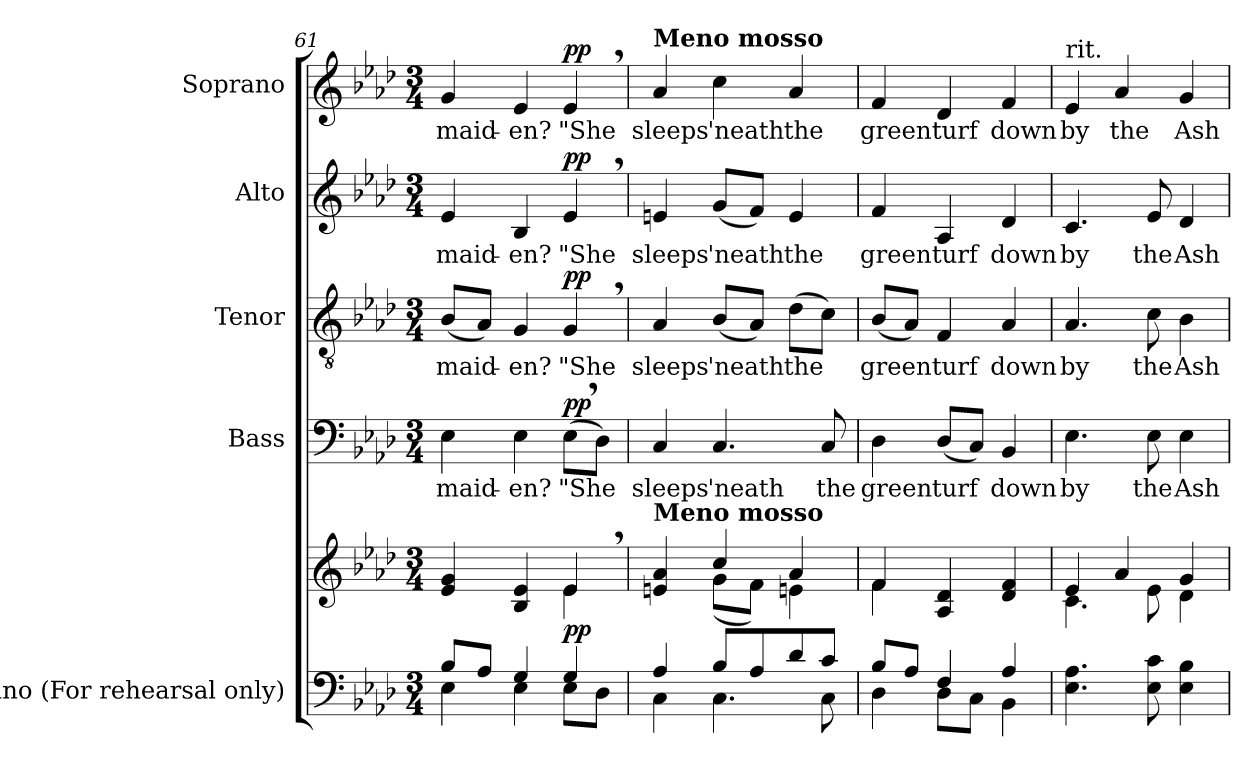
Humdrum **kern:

**kern	**kern	**dynam	**kern	**text	**dynam	**kern	**text	**dynam	**kern	**text	**dynam	**kern	**text	**dynam
*part5	*part5	*part5	*part4	*part4	*part4	*part3	*part3	*part3	*part2	*part2	*part2	*part1	*part1	*part1
*staff6	*staff5	*staff5/6	*staff4	*staff4	*staff4	*staff3	*staff3	*staff3	*staff2	*staff2	*staff2	*staff1	*staff1	*staff1
*I"Piano (For rehearsal only)	*	*	*I"Bass	*	*	*I"Tenor	*	*	*I"Alto	*	*	*I"Soprano	*	*
*I'Pno.	*	*	*I'B.	*	*	*I'T.	*	*	*I'A.	*	*	*I'S.	*	*
*clefF4	*clefG2	*	*clefF4	*	*	*clefGv2	*	*	*clefG2	*	*	*clefG2	*	*
*	*	*	*	*	*	*ITrd7c12	*	*	*	*	*	*	*	*
*k[b-e-a-d-]	*k[b-e-a-d-]	*	*k[b-e-a-d-]	*	*	*k[b-e-a-d-]	*	*	*k[b-e-a-d-]	*	*	*k[b-e-a-d-]	*	*
*A-:	*A-:	*	*A-:	*	*	*A-:	*	*	*A-:	*	*	*A-:	*	*
*M3/4	*M3/4	*	*M3/4	*	*	*M3/4	*	*	*M3/4	*	*	*M3/4	*	*
=61	=61	=61	=61	=61	=61	=61	=61	=61	=61	=61	=61	=61	=61	=61
*^	*^	*	*	*	*	*	*	*	*	*	*	*	*	*
!	!	!	!	!	!	!LO:LY:b:color=#000000	!	!	!	!	!	!	!	!	!	!
!	!	!	!	!	!	!	!	!	!LO:LY:b:color=#000000	!	!	!	!	!	!	!
!	!	!	!	!	!	!	!	!	!	!	!	!LO:LY:b:color=#000000	!	!	!	!
!	!	!	!	!	!	!	!	!	!	!	!	!	!	!	!LO:LY:b:color=#000000	!
8B-i/L	4E-i\	2ryy	4e-i/ 4gi	.	4E-i\	maid-	.	(8BB-i/L	maid-	.	4e-i/	maid-	.	4gi/	maid-	.
8A-i/J	.	.	.	.	.	.	.	8AA-i/J)	.	.	.	.	.	.	.	.
!	!	!	!	!	!	!LO:LY:b:color=#000000	!	!	!	!	!	!	!	!	!	!
!	!	!	!	!	!	!	!	!	!LO:LY:b:color=#000000	!	!	!	!	!	!	!
!	!	!	!	!	!	!	!	!	!	!	!	!LO:LY:b:color=#000000	!	!	!	!
!	!	!	!	!	!	!	!	!	!	!	!	!	!	!	!LO:LY:b:color=#000000	!
4Gi/	4E-i\	.	4B-i/ 4e-i	.	4E-i\	-en?	.	4GGi/	-en?	.	4B-i/	-en?	.	4e-i/	-en?	.
!	!	!	!	!	!	!LO:LY:b:color=#000000	!	!	!	!	!	!	!	!	!	!
!	!	!	!	!	!	!	!	!	!LO:LY:b:color=#000000	!	!	!	!	!	!	!
!	!	!	!	!	!	!	!	!	!	!	!	!LO:LY:b:color=#000000	!	!	!	!
!	!	!	!	!	!	!	!	!	!	!	!	!	!	!	!LO:LY:b:color=#000000	!
4Gi/	8E-i\L	4e-,i/	4e-i\	pp	(8E-,i\L	"She	pp	4GG,i/	"She	pp	4e-,i/	"She	pp	4e-,i/	"She	pp
.	8D-i\J	.	.	.	8D-i\J)	.	.	.	.	.	.	.	.	.	.	.
=62	=62	=62	=62	=62	=62	=62	=62	=62	=62	=62	=62	=62	=62	=62	=62	=62
!	!	!	!	!	!	!LO:LY:b:color=#000000	!	!	!	!	!	!	!	!	!	!
!	!	!	!	!	!	!	!	!	!LO:LY:b:color=#000000	!	!	!	!	!	!	!
!	!	!	!	!	!	!	!	!	!	!	!	!LO:LY:b:color=#000000	!	!	!	!
!	!	!	!	!	!	!	!	!	!	!	!	!	!	!LO:TX:a:B:t=Meno mosso	!	!
!	!	!LO:TX:a:B:t=Meno mosso	!	!	!	!	!	!	!	!	!	!	!	!	!	!
!	!	!	!	!	!	!	!	!	!	!	!	!	!	!	!LO:LY:b:color=#000000	!
4A-i/	4Ci\	4eni/ 4a-i	4ryy	.	4Ci/	sleeps	.	4AA-i/	sleeps	.	4eni/	sleeps	.	4a-i/	sleeps	.
!	!	!	!	!	!	!LO:LY:b:color=#000000	!	!	!	!	!	!	!	!	!	!
!	!	!	!	!	!	!	!	!	!LO:LY:b:color=#000000	!	!	!	!	!	!	!
!	!	!	!	!	!	!	!	!	!	!	!	!LO:LY:b:color=#000000	!	!	!	!
!	!	!	!	!	!	!	!	!	!	!	!	!	!	!	!LO:LY:b:color=#000000	!
8B-i/L	4.Ci\	4cci/	(8gi\L	.	4.Ci/	'neath	.	(8BB-i/L	'neath	.	(8gi/L	'neath	.	4cci\	'neath	.
8A-i/	.	.	8fi\J)	.	.	.	.	8AA-i/J)	.	.	8fi/J)	.	.	.	.	.
!	!	!	!	!	!	!	!	!	!LO:LY:b:color=#000000	!	!	!	!	!	!	!
!	!	!	!	!	!	!	!	!	!	!	!	!LO:LY:b:color=#000000	!	!	!	!
!	!	!	!	!	!	!	!	!	!	!	!	!	!	!	!LO:LY:b:color=#000000	!
8d-i/	.	4a-i/	4eni\	.	.	.	.	(8D-i\L	the	.	4ei/	the	.	4a-i/	the	.
!	!	!	!	!	!	!LO:LY:b:color=#000000	!	!	!	!	!	!	!	!	!	!
8ci/J	8Ci\	.	.	.	8Ci/	the	.	8Ci\J)	.	.	.	.	.	.	.	.
=63	=63	=63	=63	=63	=63	=63	=63	=63	=63	=63	=63	=63	=63	=63	=63	=63
!	!	!	!	!	!	!LO:LY:b:color=#000000	!	!	!	!	!	!	!	!	!	!
!	!	!	!	!	!	!	!	!	!LO:LY:b:color=#000000	!	!	!	!	!	!	!
!	!	!	!	!	!	!	!	!	!	!	!	!LO:LY:b:color=#000000	!	!	!	!
!	!	!	!	!	!	!	!	!	!	!	!	!	!	!	!LO:LY:b:color=#000000	!
8B-i/L	4D-i\	4fi/	4fi\	.	4D-i\	green	.	(8BB-i/L	green	.	4fi/	green	.	4fi/	green	.
8A-i/J	.	.	.	.	.	.	.	8AA-i/J)	.	.	.	.	.	.	.	.
!	!	!	!	!	!	!LO:LY:b:color=#000000	!	!	!	!	!	!	!	!	!	!
!	!	!	!	!	!	!	!	!	!LO:LY:b:color=#000000	!	!	!	!	!	!	!
!	!	!	!	!	!	!	!	!	!	!	!	!LO:LY:b:color=#000000	!	!	!	!
!	!	!	!	!	!	!	!	!	!	!	!	!	!	!	!LO:LY:b:color=#000000	!
4Fi/	8D-i\L	2ryy	4A-i/ 4d-i	.	(8D-i/L	turf	.	4FFi/	turf	.	4A-i/	turf	.	4d-i/	turf	.
.	8Ci\J	.	.	.	8Ci/J)	.	.	.	.	.	.	.	.	.	.	.
!	!	!	!	!	!	!LO:LY:b:color=#000000	!	!	!	!	!	!	!	!	!	!
!	!	!	!	!	!	!	!	!	!LO:LY:b:color=#000000	!	!	!	!	!	!	!
!	!	!	!	!	!	!	!	!	!	!	!	!LO:LY:b:color=#000000	!	!	!	!
!	!	!	!	!	!	!	!	!	!	!	!	!	!	!	!LO:LY:b:color=#000000	!
4A-i/	4BB-i\	.	4d-i/ 4fi	.	4BB-i/	down	.	4AA-i/	down	.	4d-i/	down	.	4fi/	down	.
*v	*v	*	*	*	*	*	*	*	*	*	*	*	*	*	*	*
=64	=64	=64	=64	=64	=64	=64	=64	=64	=64	=64	=64	=64	=64	=64	=64
*^	*	*	*	*	*	*	*	*	*	*	*	*	*	*	*
!	!	!	!	!	!	!LO:LY:b:color=#000000	!	!	!	!	!	!	!	!	!	!
*v	*v	*	*	*	*	*	*	*	*	*	*	*	*	*	*	*
*^	*	*	*	*	*	*	*	*	*	*	*	*	*	*	*
!	!	!	!	!	!	!	!	!	!LO:LY:b:color=#000000	!	!	!	!	!	!	!
*v	*v	*	*	*	*	*	*	*	*	*	*	*	*	*	*	*
*^	*	*	*	*	*	*	*	*	*	*	*	*	*	*	*
!	!	!	!	!	!	!	!	!	!	!	!	!LO:LY:b:color=#000000	!	!	!	!
*v	*v	*	*	*	*	*	*	*	*	*	*	*	*	*	*	*
*^	*	*	*	*	*	*	*	*	*	*	*	*	*	*	*
!	!	!	!	!	!	!	!	!	!	!	!	!	!	!LO:TX:t=rit.	!	!
!	!	!	!	!	!	!	!	!	!	!	!	!	!	!	!LO:LY:b:color=#000000	!
*v	*v	*	*	*	*	*	*	*	*	*	*	*	*	*	*	*
4.E-i\ 4.A-i	4e-i/	4.ci\	.	4.E-i\	by	.	4.AA-i/	by	.	4.ci/	by	.	4e-i/	by	.
!	!	!	!	!	!	!	!	!	!	!	!	!	!	!LO:LY:b:color=#000000	!
.	4a-i/	.	.	.	.	.	.	.	.	.	.	.	4a-i/	the	.
!	!	!	!	!	!LO:LY:b:color=#000000	!	!	!	!	!	!	!	!	!	!
!	!	!	!	!	!	!	!	!LO:LY:b:color=#000000	!	!	!	!	!	!	!
!	!	!	!	!	!	!	!	!	!	!	!LO:LY:b:color=#000000	!	!	!	!
8E-i\ 8ci	.	8e-i\	.	8E-i\	the	.	8Ci\	the	.	8e-i/	the	.	.	.	.
!	!	!	!	!	!LO:LY:b:color=#000000	!	!	!	!	!	!	!	!	!	!
!	!	!	!	!	!	!	!	!LO:LY:b:color=#000000	!	!	!	!	!	!	!
!	!	!	!	!	!	!	!	!	!	!	!LO:LY:b:color=#000000	!	!	!	!
!	!	!	!	!	!	!	!	!	!	!	!	!	!	!LO:LY:b:color=#000000	!
4E-i\ 4B-i	4gi/	4d-i\	.	4E-i\	Ash	.	4BB-i\	Ash	.	4d-i/	Ash	.	4gi/	Ash	.
*	*v	*v	*	*	*	*	*	*	*	*	*	*	*	*	*
=	=	=	=	=	=	=	=	=	=	=	=	=	=	=
*-	*-	*-	*-	*-	*-	*-	*-	*-	*-	*-	*-	*-	*-	*-
